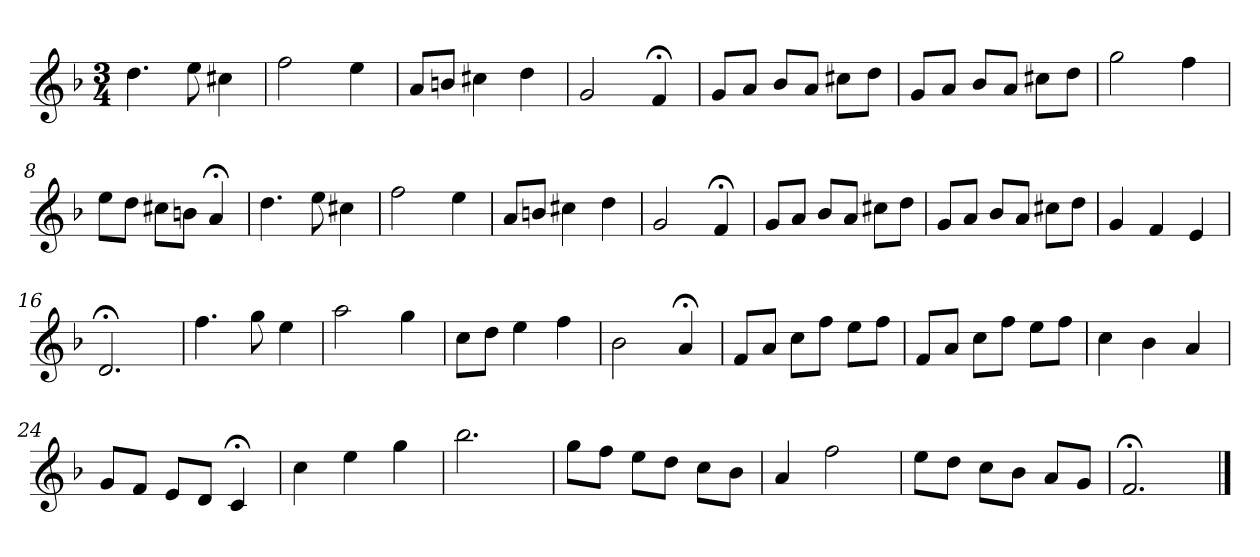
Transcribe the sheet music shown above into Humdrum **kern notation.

**kern
*part1
*staff1
*k[b-]
*d:
*M3/4
*MM120
=1
4.dd
8ee
4cc#X
=2
2ff
4ee
=3
8aL
8bnJ
4cc#X
4dd
=4
2g
4f;<
=5
8gL
8aJ
8b-L
8aJ
8cc#XL
8ddJ
=6
8gL
8aJ
8b-L
8aJ
8cc#XL
8ddJ
=7
2gg
4ff
=8
8eeL
8ddJ
8cc#XL
8bnJ
4a;<
=9
4.dd
8ee
4cc#X
=10
2ff
4ee
=11
8aL
8bnJ
4cc#X
4dd
=12
2g
4f;<
=13
8gL
8aJ
8b-L
8aJ
8cc#XL
8ddJ
=14
8gL
8aJ
8b-L
8aJ
8cc#XL
8ddJ
=15
4g
4f
4e
=16
2.d;<
=17
4.ff
8gg
4ee
=18
2aa
4gg
=19
8ccL
8ddJ
4ee
4ff
=20
2b-
4a;<
=21
8fL
8aJ
8ccL
8ffJ
8eeL
8ffJ
=22
8fL
8aJ
8ccL
8ffJ
8eeL
8ffJ
=23
4cc
4b-
4a
=24
8gL
8fJ
8eL
8dJ
4c;<
=25
4cc
4ee
4gg
=26
2.bb-
=27
8ggL
8ffJ
8eeL
8ddJ
8ccL
8b-J
=28
4a
2ff
=29
8eeL
8ddJ
8ccL
8b-J
8aL
8gJ
=30
2.f;<
==
*-
